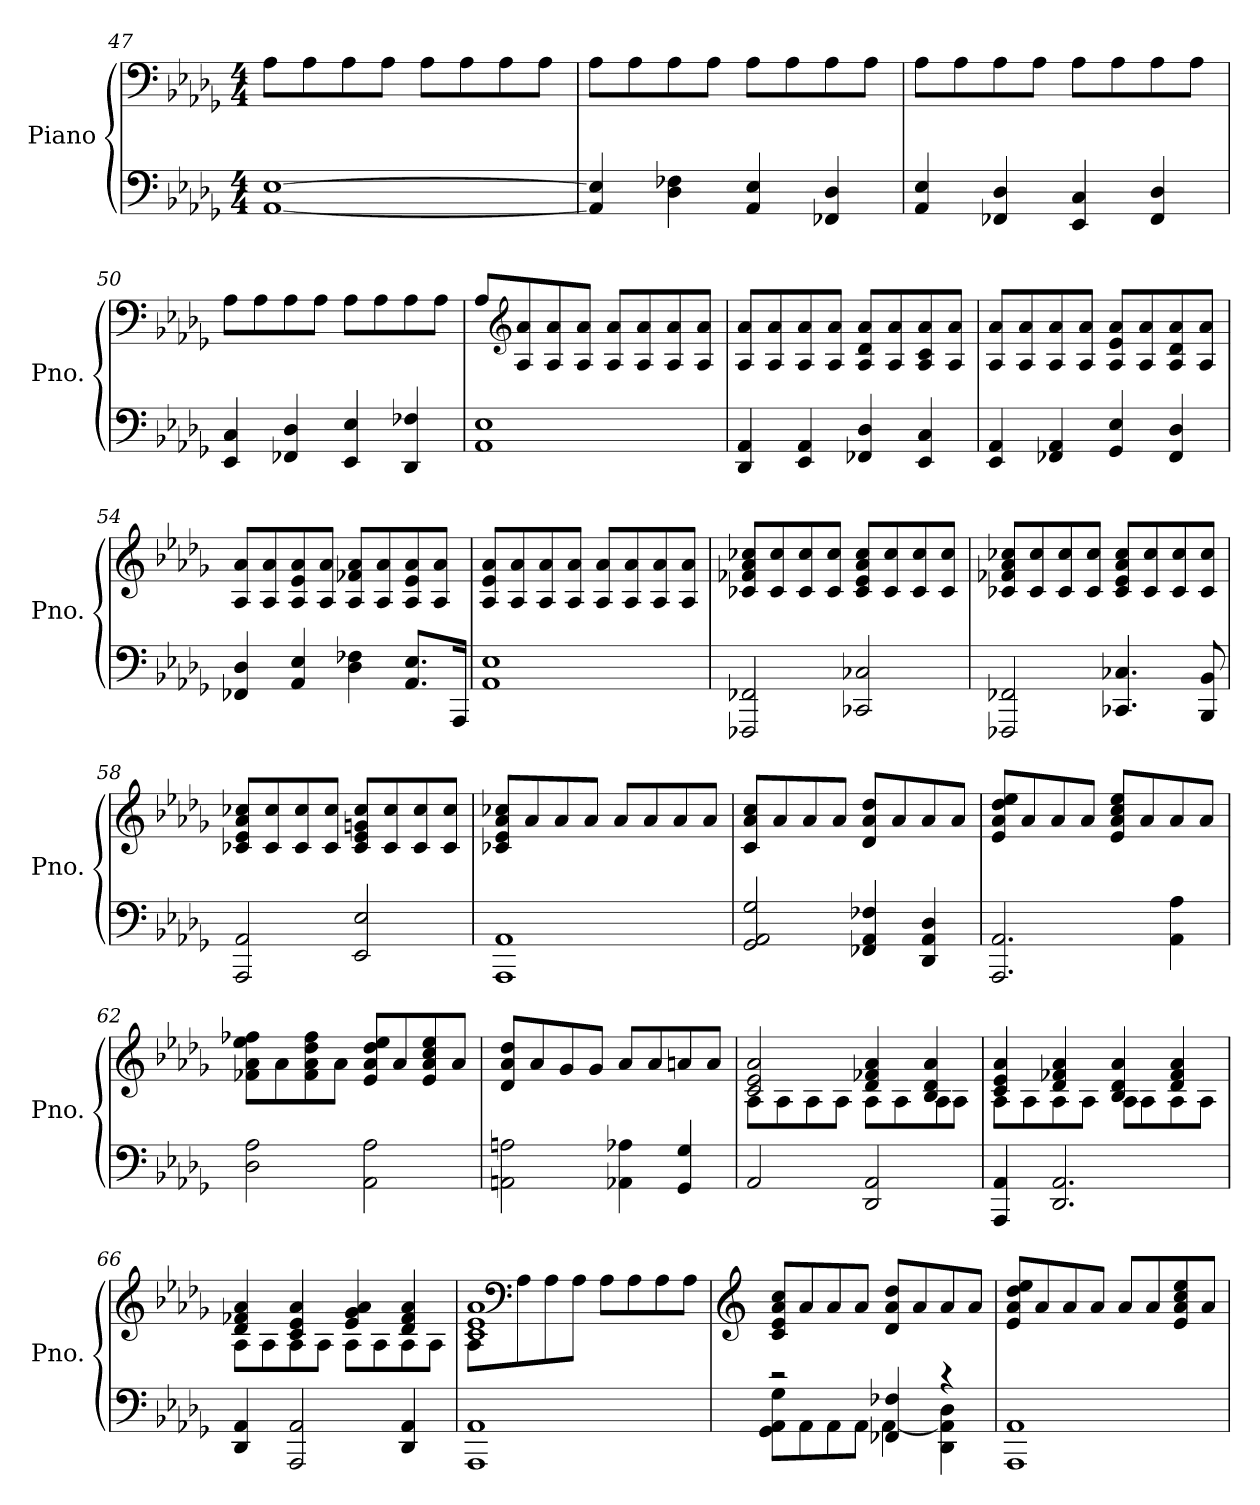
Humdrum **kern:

**kern	**kern
*part1	*part1
*staff2	*staff1
*I"Piano	*
*I'Pno.	*
!!LO:LB:g=z
*clefF4	*clefF4
*k[b-e-a-d-g-]	*k[b-e-a-d-g-]
*M4/4	*M4/4
=47	=47
[1AA- [1E-	8A-\L
.	8A-\
.	8A-\
.	8A-\J
.	8A-\L
.	8A-\
.	8A-\
.	8A-\J
=48	=48
4AA-/] 4E-/]	8A-\L
.	8A-\
4D-\ 4F-X\	8A-\
.	8A-\J
4AA-/ 4E-/	8A-\L
.	8A-\
4FF-X/ 4D-/	8A-\
.	8A-\J
=49	=49
4AA-/ 4E-/	8A-\L
.	8A-\
4FF-X/ 4D-/	8A-\
.	8A-\J
4EE-/ 4C/	8A-\L
.	8A-\
4FF-/ 4D-/	8A-\
.	8A-\J
=50	=50
4EE-/ 4C/	8A-\L
.	8A-\
4FF-X/ 4D-/	8A-\
.	8A-\J
4EE-/ 4E-/	8A-\L
.	8A-\
4DD-/ 4F-X/	8A-\
.	8A-\J
!!LO:LB:g=z
=51	=51
1AA- 1E-	8A-/L
*	*clefG2
.	8A-/ 8a-/
.	8A-/ 8a-/
.	8A-/ 8a-/J
.	8A-/ 8a-/L
.	8A-/ 8a-/
.	8A-/ 8a-/
.	8A-/ 8a-/J
=52	=52
4DD-/ 4AA-/	8A-/ 8a-/L
.	8A-/ 8a-/
4EE-/ 4AA-/	8A-/ 8a-/
.	8A-/ 8a-/J
4FF-X/ 4D-/	8A-/ 8d-/ 8a-/L
.	8A-/ 8a-/
4EE-/ 4C/	8A-/ 8c/ 8a-/
.	8A-/ 8a-/J
=53	=53
4EE-/ 4AA-/	8A-/ 8a-/L
.	8A-/ 8a-/
4FF-X/ 4AA-/	8A-/ 8a-/
.	8A-/ 8a-/J
4GG-/ 4E-/	8A-/ 8e-/ 8a-/L
.	8A-/ 8a-/
4FF-/ 4D-/	8A-/ 8d-/ 8a-/
.	8A-/ 8a-/J
!!LO:LB:g=z
=54	=54
4FF-X/ 4D-/	8A-/ 8a-/L
.	8A-/ 8a-/
4AA-/ 4E-/	8A-/ 8e-/ 8a-/
.	8A-/ 8a-/J
4D-\ 4F-X\	8A-/ 8f-X/ 8a-/L
.	8A-/ 8a-/
8.AA-/ 8.E-/L	8A-/ 8e-/ 8a-/
.	8A-/ 8a-/J
16AAA-/Jk	.
=55	=55
1AA- 1E-	8A-/ 8e-/ 8a-/L
.	8A-/ 8a-/
.	8A-/ 8a-/
.	8A-/ 8a-/J
.	8A-/ 8a-/L
.	8A-/ 8a-/
.	8A-/ 8a-/
.	8A-/ 8a-/J
=56	=56
2FFF-X/ 2FF-X/	8c-X/ 8f-X/ 8a-/ 8cc-X/L
.	8c-/ 8cc-/
.	8c-/ 8cc-/
.	8c-/ 8cc-/J
2CC-X/ 2C-X/	8c-/ 8e-/ 8a-/ 8cc-/L
.	8c-/ 8cc-/
.	8c-/ 8cc-/
.	8c-/ 8cc-/J
!!LO:LB:g=z
=57	=57
2FFF-X/ 2FF-X/	8c-X/ 8f-X/ 8a-/ 8cc-X/L
.	8c-/ 8cc-/
.	8c-/ 8cc-/
.	8c-/ 8cc-/J
4.CC-X/ 4.C-X/	8c-/ 8e-/ 8a-/ 8cc-/L
.	8c-/ 8cc-/
.	8c-/ 8cc-/
8BBB-/ 8BB-/	8c-/ 8cc-/J
=58	=58
2AAA-/ 2AA-/	8c-X/ 8e-/ 8a-/ 8cc-X/L
.	8c-/ 8cc-/
.	8c-/ 8cc-/
.	8c-/ 8cc-/J
2EE-/ 2E-/	8c-/ 8e-/ 8gn/ 8cc-/L
.	8c-/ 8cc-/
.	8c-/ 8cc-/
.	8c-/ 8cc-/J
=59	=59
1AAA- 1AA-	8c-X/ 8e-/ 8a-/ 8cc-X/L
.	8a-/
.	8a-/
.	8a-/J
.	8a-/L
.	8a-/
.	8a-/
.	8a-/J
=60	=60
2GG-/ 2AA-/ 2G-/	8c/ 8a-/ 8cc/L
.	8a-/
.	8a-/
.	8a-/J
4FF-X/ 4AA-/ 4F-X/	8d-/ 8a-/ 8dd-/L
.	8a-/
4DD-/ 4AA-/ 4D-/	8a-/
.	8a-/J
!!LO:LB:g=z
=61	=61
2.AAA-/ 2.AA-/	8e-/ 8a-/ 8dd-/ 8ee-/L
.	8a-/
.	8a-/
.	8a-/J
.	8e-/ 8a-/ 8cc/ 8ee-/L
.	8a-/
4AA-\ 4A-\	8a-/
.	8a-/J
=62	=62
2D-\ 2A-\	8f-X\ 8a-\ 8ee-\ 8ff-X\L
.	8a-\
.	8f-\ 8a-\ 8dd-\ 8ff-\
.	8a-\J
2AA-\ 2A-\	8e-/ 8a-/ 8dd-/ 8ee-/L
.	8a-/
.	8e-/ 8a-/ 8cc/ 8ee-/
.	8a-/J
=63	=63
2AAn\ 2An\	8d-/ 8a-/ 8dd-/L
.	8a-/
.	8g-/
.	8g-/J
4AA-X\ 4A-X\	8a-/L
.	8a-/
4GG-/ 4G-/	8an/
.	8a/J
=64	=64
*	*^
2AA-/	2c/ 2e-/ 2a-/	8A-\L
.	.	8A-\
.	.	8A-\
.	.	8A-\J
2DD-/ 2AA-/	4d-/ 4f-X/ 4a-/	8A-\L
.	.	8A-\
.	4B-/ 4d-/ 4a-/	8A-\
.	.	8A-\J
!!LO:PB:g=z	!!
=65	=65	=65
4AAA-/ 4AA-/	4c/ 4e-/ 4a-/	8A-\L
.	.	8A-\
2.DD-/ 2.AA-/	4d-/ 4f-X/ 4a-/	8A-\
.	.	8A-\J
.	4B-/ 4d-/ 4a-/	8A-\L
.	.	8A-\
.	4d-/ 4f-/ 4a-/	8A-\
.	.	8A-\J
=66	=66	=66
4DD-/ 4AA-/	4d-/ 4f-X/ 4a-/	8A-\L
.	.	8A-\
2AAA-/ 2AA-/	4c/ 4e-/ 4a-/	8A-\
.	.	8A-\J
.	4e-/ 4g-/ 4a-/	8A-\L
.	.	8A-\
4DD-/ 4AA-/	4d-/ 4f-/ 4a-/	8A-\
.	.	8A-\J
=67	=67	=67
1AAA- 1AA-	1c 1e- 1a-	8A-\L
*	*clefF4	*
.	.	8A-\
.	.	8A-\
.	.	8A-\J
.	.	8A-\L
.	.	8A-\
.	.	8A-\
.	.	8A-\J
*	*v	*v
!!LO:LB:g=z
=68	=68
*	*clefG2
*^	*
2r	8GG-\ 8AA-\ 8G-\L	8c/ 8e-/ 8a-/ 8cc/L
.	8AA-\	8a-/
.	8AA-\	8a-/
.	8AA-\J	8a-/J
4FF-X/ 4F-X/	[4AA-\	8d-/ 8a-/ 8dd-/L
.	.	8a-/
4r	4DD-\ 4AA-\] 4D-\	8a-/
.	.	8a-/J
*v	*v	*
=69	=69
1AAA- 1AA-	8e-/ 8a-/ 8dd-/ 8ee-/L
.	8a-/
.	8a-/
.	8a-/J
.	8a-/L
.	8a-/
.	8e-/ 8a-/ 8cc/ 8ee-/
.	8a-/J
=	=
*-	*-
